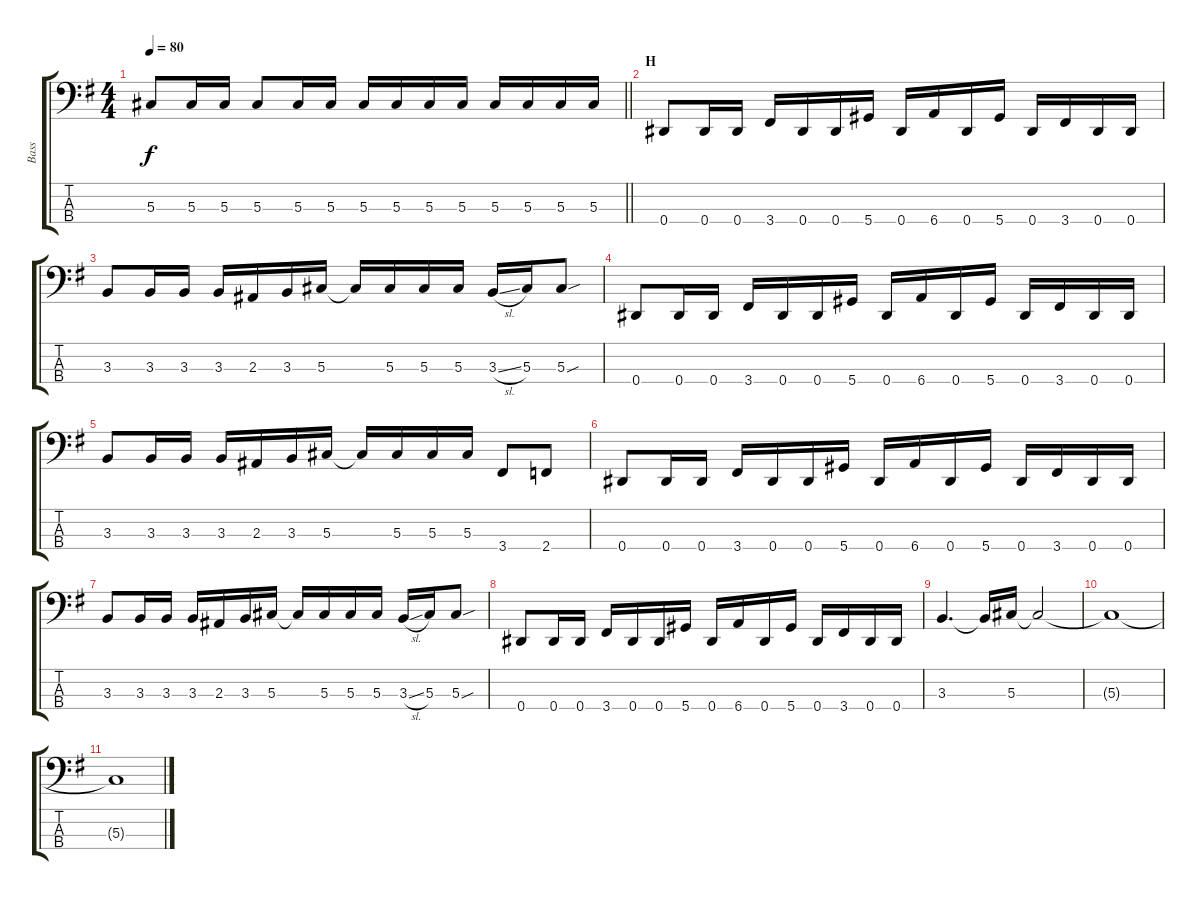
\track ("Bass" "Bass") {instrument electricbasspick}
\staff {score tabs}
\tuning (Gb2 Db2 Ab1 Eb1) {hide}
\ts (4 4)
\tempo 80
\clef f4
\barLineRight lightlight
\ks g
5.3.8{dy f} 5.3.16 5.3.16 5.3.8 5.3.16 5.3.16 5.3.16 5.3.16 5.3.16 5.3.16 5.3.16 5.3.16 5.3.16 5.3.16 |
\section ("" "H")
0.4.8 0.4.16 0.4.16 3.4.16 0.4.16 0.4.16 5.4.16 0.4.16 6.4.16 0.4.16 5.4.16 0.4.16 3.4.16 0.4.16 0.4.16 |
3.3.8 3.3.16 3.3.16 3.3.16 2.3.16 3.3.16 5.3.16 5.3{t}.16 5.3.16 5.3.16 5.3.16 3.3{sl}.16 5.3.16 5.3{sou}.8 |
0.4.8 0.4.16 0.4.16 3.4.16 0.4.16 0.4.16 5.4.16 0.4.16 6.4.16 0.4.16 5.4.16 0.4.16 3.4.16 0.4.16 0.4.16 |
3.3.8 3.3.16 3.3.16 3.3.16 2.3.16 3.3.16 5.3.16 5.3{t}.16 5.3.16 5.3.16 5.3.16 3.4.8 2.4.8 |
0.4.8 0.4.16 0.4.16 3.4.16 0.4.16 0.4.16 5.4.16 0.4.16 6.4.16 0.4.16 5.4.16 0.4.16 3.4.16 0.4.16 0.4.16 |
3.3.8 3.3.16 3.3.16 3.3.16 2.3.16 3.3.16 5.3.16 5.3{t}.16 5.3.16 5.3.16 5.3.16 3.3{sl}.16 5.3.16 5.3{sou}.8 |
0.4.8 0.4.16 0.4.16 3.4.16 0.4.16 0.4.16 5.4.16 0.4.16 6.4.16 0.4.16 5.4.16 0.4.16 3.4.16 0.4.16 0.4.16 |
3.3.4{d} 3.3{t}.16 5.3.16 5.3{t}.2 |
5.3{t}.1{volume 0} |
5.3{t}.1
